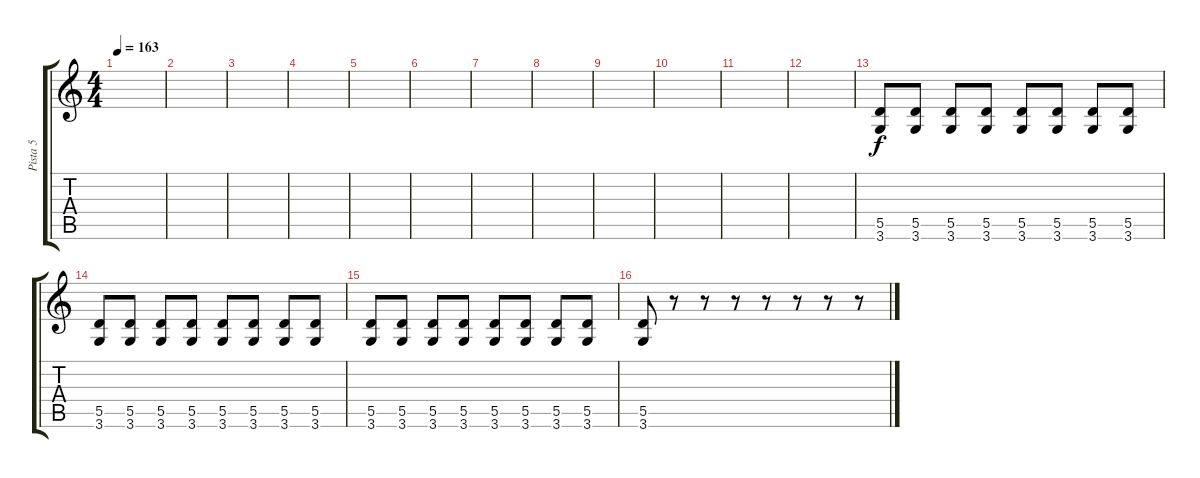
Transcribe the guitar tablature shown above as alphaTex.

\track ("Pista 5" "Pista 5") {instrument distortionguitar}
\staff {score tabs}
\tuning (E4 B3 G3 D3 A2 E2) {hide}
\ts (4 4)
\tempo 163
\clef g2
\ks c
|
|
|
|
|
|
|
|
|
|
|
|
(5.5 3.6).8 (5.5 3.6).8 (5.5 3.6).8 (5.5 3.6).8 (5.5 3.6).8 (5.5 3.6).8 (5.5 3.6).8 (5.5 3.6).8 |
(5.5 3.6).8 (5.5 3.6).8 (5.5 3.6).8 (5.5 3.6).8 (5.5 3.6).8 (5.5 3.6).8 (5.5 3.6).8 (5.5 3.6).8 |
(5.5 3.6).8 (5.5 3.6).8 (5.5 3.6).8 (5.5 3.6).8 (5.5 3.6).8 (5.5 3.6).8 (5.5 3.6).8 (5.5 3.6).8 |
(5.5 3.6).8 r.8 r.8 r.8 r.8 r.8 r.8 r.8
